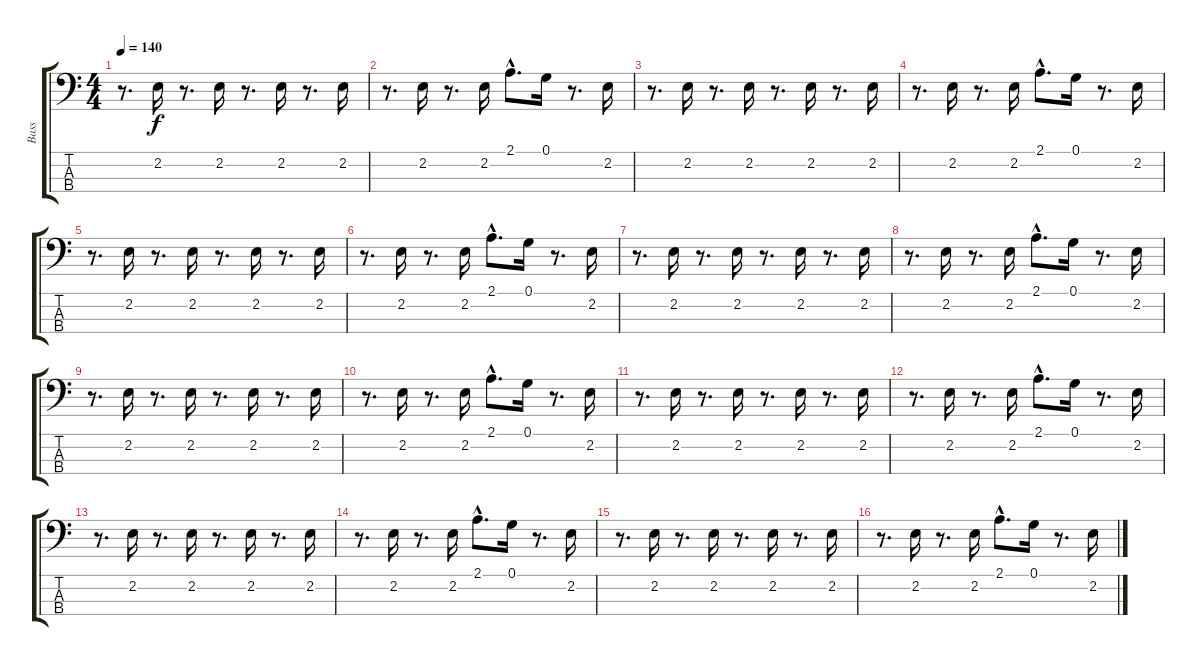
\track ("Bass" "Bass") {instrument acousticguitarnylon}
\staff {score tabs}
\tuning (G2 D2 A1 E1) {hide}
\ts (4 4)
\tempo 140
\clef f4
\ks c
r.8{d dy f} 2.2.16 r.8{d} 2.2.16 r.8{d} 2.2.16 r.8{d} 2.2.16 |
r.8{d} 2.2.16 r.8{d} 2.2.16 2.1{hac}.8{d} 0.1.16 r.8{d} 2.2.16 |
r.8{d} 2.2.16 r.8{d} 2.2.16 r.8{d} 2.2.16 r.8{d} 2.2.16 |
r.8{d} 2.2.16 r.8{d} 2.2.16 2.1{hac}.8{d} 0.1.16 r.8{d} 2.2.16 |
r.8{d} 2.2.16 r.8{d} 2.2.16 r.8{d} 2.2.16 r.8{d} 2.2.16 |
r.8{d} 2.2.16 r.8{d} 2.2.16 2.1{hac}.8{d} 0.1.16 r.8{d} 2.2.16 |
r.8{d} 2.2.16 r.8{d} 2.2.16 r.8{d} 2.2.16 r.8{d} 2.2.16 |
r.8{d} 2.2.16 r.8{d} 2.2.16 2.1{hac}.8{d} 0.1.16 r.8{d} 2.2.16 |
r.8{d} 2.2.16 r.8{d} 2.2.16 r.8{d} 2.2.16 r.8{d} 2.2.16 |
r.8{d} 2.2.16 r.8{d} 2.2.16 2.1{hac}.8{d} 0.1.16 r.8{d} 2.2.16 |
r.8{d} 2.2.16 r.8{d} 2.2.16 r.8{d} 2.2.16 r.8{d} 2.2.16 |
r.8{d} 2.2.16 r.8{d} 2.2.16 2.1{hac}.8{d} 0.1.16 r.8{d} 2.2.16 |
r.8{d} 2.2.16 r.8{d} 2.2.16 r.8{d} 2.2.16 r.8{d} 2.2.16 |
r.8{d} 2.2.16 r.8{d} 2.2.16 2.1{hac}.8{d} 0.1.16 r.8{d} 2.2.16 |
r.8{d} 2.2.16 r.8{d} 2.2.16 r.8{d} 2.2.16 r.8{d} 2.2.16 |
r.8{d} 2.2.16 r.8{d} 2.2.16 2.1{hac}.8{d} 0.1.16 r.8{d} 2.2.16
